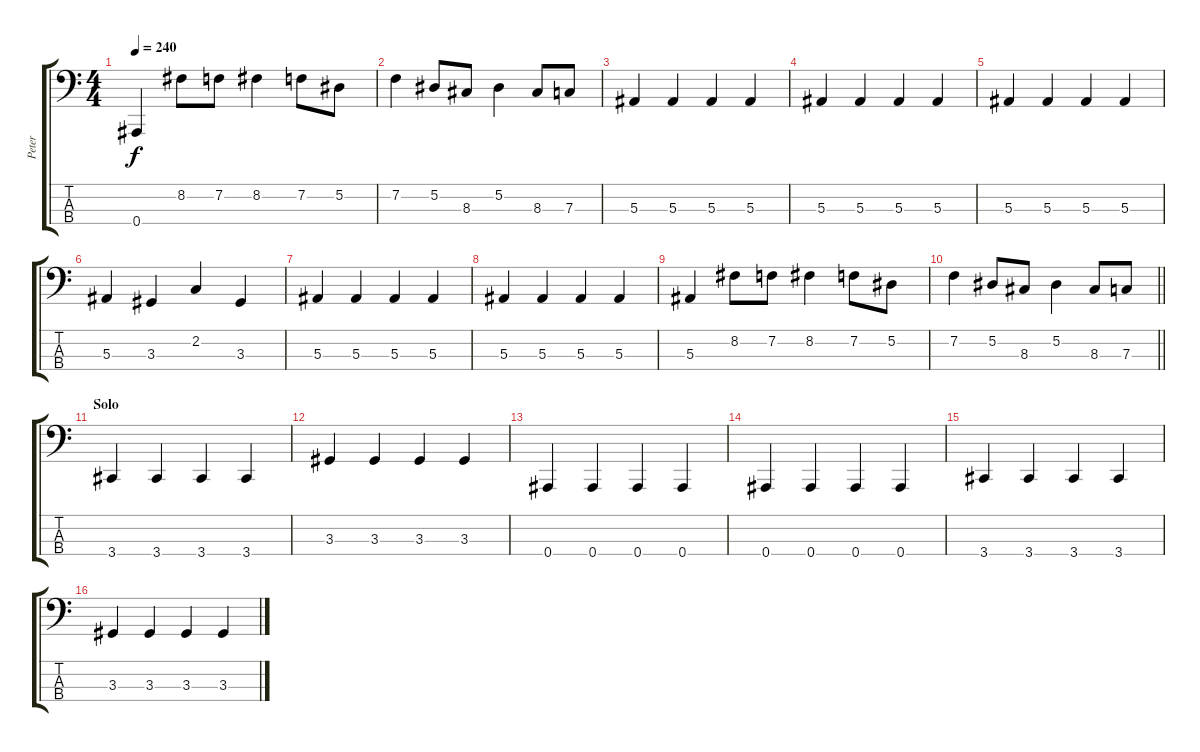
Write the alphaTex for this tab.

\track ("Peter" "Peter") {instrument electricbassfinger}
\staff {score tabs}
\tuning (Eb2 Bb1 F1 Bb0) {hide}
\ts (4 4)
\tempo 240
\clef f4
\ks c
0.4.4{dy f} 8.2.8 7.2.8 8.2.4 7.2.8 5.2.8 |
7.2.4 5.2.8 8.3.8 5.2.4 8.3.8 7.3.8 |
5.3.4 5.3.4 5.3.4 5.3.4 |
5.3.4 5.3.4 5.3.4 5.3.4 |
5.3.4 5.3.4 5.3.4 5.3.4 |
5.3.4 3.3.4 2.2.4 3.3.4 |
5.3.4 5.3.4 5.3.4 5.3.4 |
5.3.4 5.3.4 5.3.4 5.3.4 |
5.3.4 8.2.8 7.2.8 8.2.4 7.2.8 5.2.8 |
\barLineRight lightlight
7.2.4 5.2.8 8.3.8 5.2.4 8.3.8 7.3.8 |
\section ("" "Solo")
3.4.4 3.4.4 3.4.4 3.4.4 |
3.3.4 3.3.4 3.3.4 3.3.4 |
0.4.4 0.4.4 0.4.4 0.4.4 |
0.4.4 0.4.4 0.4.4 0.4.4 |
3.4.4 3.4.4 3.4.4 3.4.4 |
3.3.4 3.3.4 3.3.4 3.3.4
